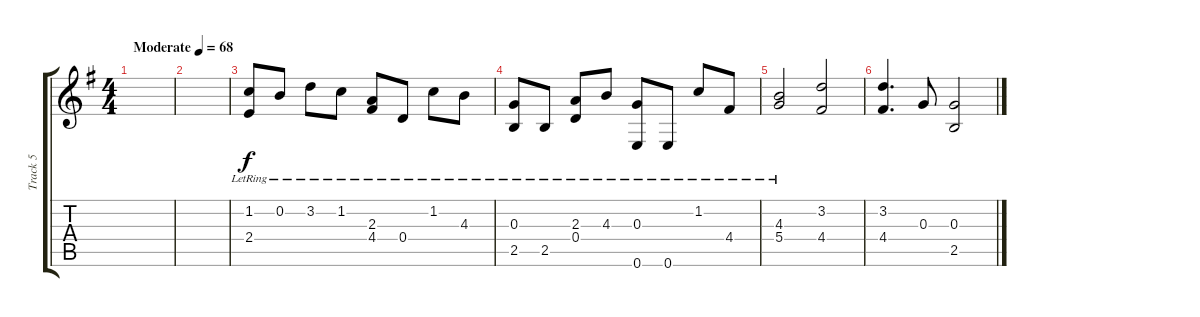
\track ("Track 5" "Track 5") {instrument acousticguitarnylon}
\staff {score tabs}
\tuning (E4 B3 G3 D3 A2 E2) {hide}
\ts (4 4)
\tempo (68 "Moderate")
\clef g2
\ks g
|
|
(1.2{lr} 2.4{lr}).8 0.2{lr}.8 3.2{lr}.8 1.2{lr}.8 (2.3{lr} 4.4{lr}).8 0.4{lr}.8 1.2{lr}.8 4.3{lr}.8 |
(0.3{lr} 2.5{lr}).8 2.5{lr}.8 (2.3{lr} 0.4{lr}).8 4.3{lr}.8 (0.3{lr} 0.6).8 0.6{lr}.8 1.2{lr}.8 4.4{lr}.8 |
(4.3{lr} 5.4).2 (3.2 4.4).2 |
(3.2 4.4).4{d} 0.3.8 (0.3 2.5).2
